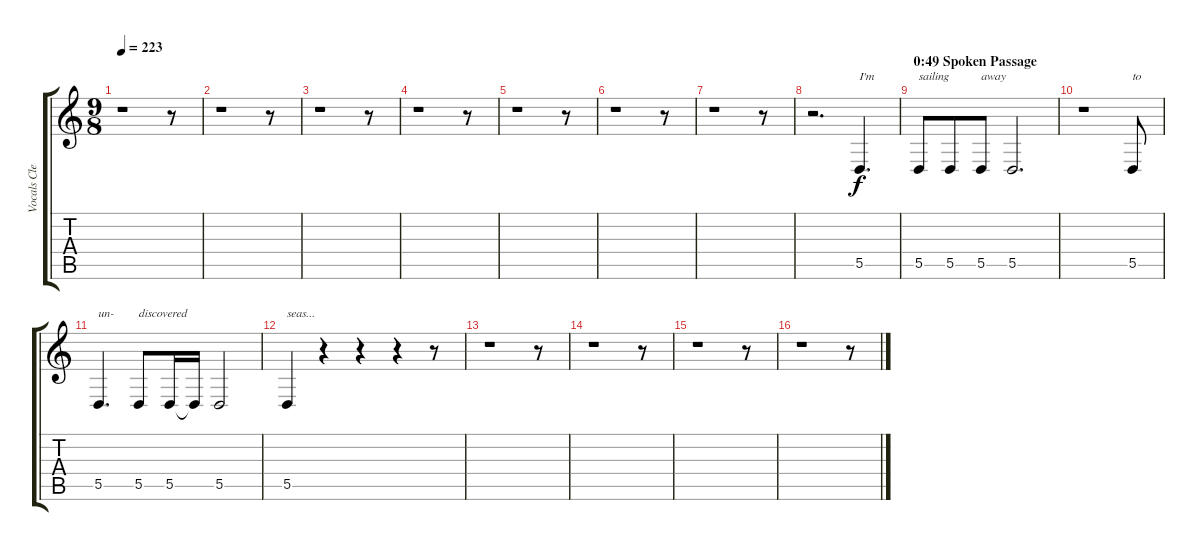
\track ("Vocals Clean" "Vocals Cle") {instrument pad4choir}
\staff {score tabs}
\tuning (E4 B3 G3 D3 A2 E2) {hide}
\ts (9 8)
\tempo 223
\clef g2
\ks c
r.1{dy f} r.8 |
r.1 r.8 |
r.1 r.8 |
r.1 r.8 |
r.1 r.8 |
r.1 r.8 |
r.1 r.8 |
r.2{d} 5.5.4{d txt "I'm"} |
\section ("" "0:49 Spoken Passage")
5.5.8{txt "sailing"} 5.5.8 5.5.8{txt "away"} 5.5.2{d} |
r.1 5.5.8{txt "to"} |
5.5.4{d txt "un-"} 5.5.8{txt "discovered"} 5.5.16 5.5{t}.16 5.5.2 |
5.5.4{txt "seas..."} r.4 r.4 r.4 r.8 |
r.1 r.8 |
r.1 r.8 |
r.1 r.8 |
r.1 r.8
